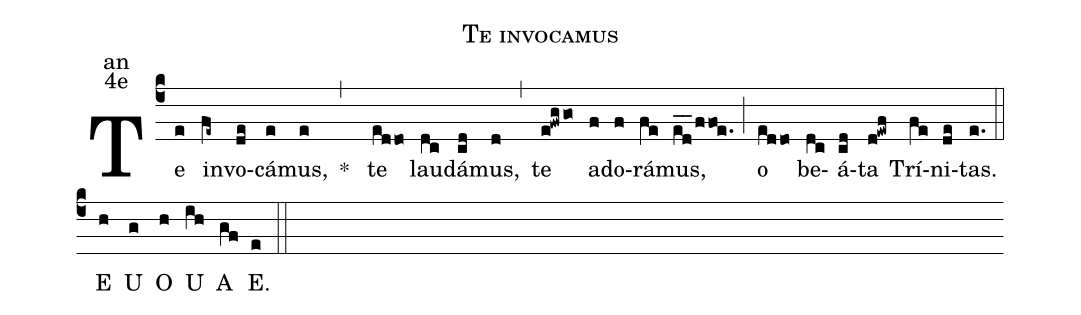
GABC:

name:Te invocamus;
office-part:an;
mode:4e;
%%
(c4) Te(e) in(fe~)vo(de)cá(e)mus,(e) <sp>*</sp> (,) te(eddo) lau(dc)dá(cd)mus,(d) (,) te(e!fwggo) a(f)do(f)rá(fe)mus,(ed__/ffoe.) (;) o(eddo) be(dc)á(cd)ta(d!ewf) Trí(fe)ni(de)tas.(e.) (::)

<eu>E(h) U(g) O(h) U(ih) A(gf) E.(e) </eu>(::)
